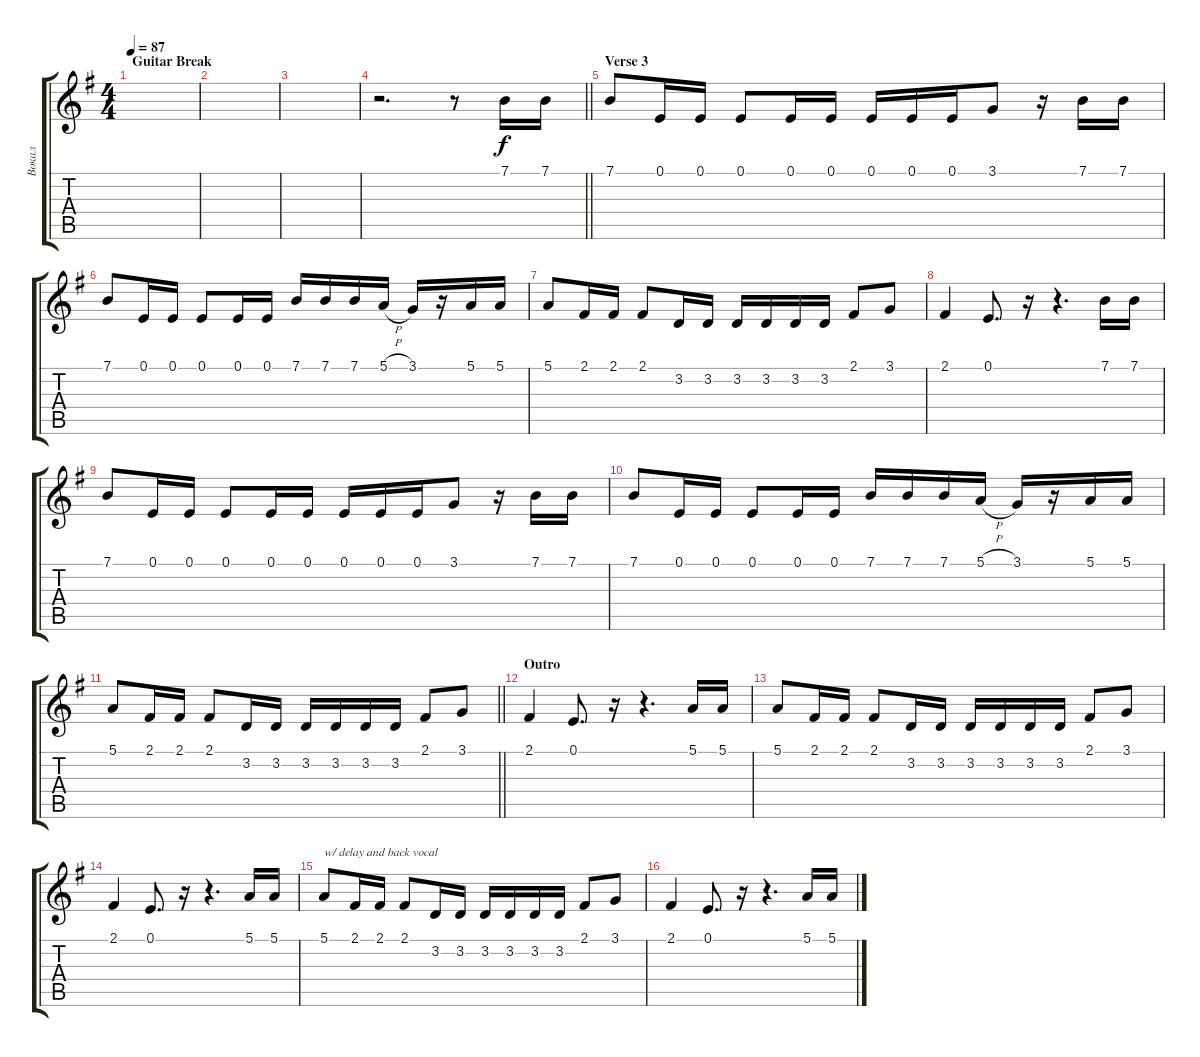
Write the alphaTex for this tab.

\track ("Вокал" "Вокал") {instrument trumpet}
\staff {score tabs}
\tuning (E4 B3 G3 D3 A2 E2) {hide}
\ts (4 4)
\section ("" "Guitar Break")
\tempo 87
\clef g2
\ks eminor
|
|
|
\barLineRight lightlight
r.2{d} r.8 7.1.16 7.1.16 |
\section ("" "Verse 3")
7.1.8 0.1.16 0.1.16 0.1.8 0.1.16 0.1.16 0.1.16 0.1.16 0.1.16 3.1.8 r.16 7.1.16 7.1.16 |
7.1.8 0.1.16 0.1.16 0.1.8 0.1.16 0.1.16 7.1.16 7.1.16 7.1.16 5.1{h}.16 3.1.16 r.16 5.1.16 5.1.16 |
5.1.8 2.1.16 2.1.16 2.1.8 3.2.16 3.2.16 3.2.16 3.2.16 3.2.16 3.2.16 2.1.8 3.1.8 |
2.1.4 0.1.8{d} r.16 r.4{d} 7.1.16 7.1.16 |
7.1.8 0.1.16 0.1.16 0.1.8 0.1.16 0.1.16 0.1.16 0.1.16 0.1.16 3.1.8 r.16 7.1.16 7.1.16 |
7.1.8 0.1.16 0.1.16 0.1.8 0.1.16 0.1.16 7.1.16 7.1.16 7.1.16 5.1{h}.16 3.1.16 r.16 5.1.16 5.1.16 |
\barLineRight lightlight
5.1.8 2.1.16 2.1.16 2.1.8 3.2.16 3.2.16 3.2.16 3.2.16 3.2.16 3.2.16 2.1.8 3.1.8 |
\section ("" "Outro")
2.1.4 0.1.8{d} r.16 r.4{d} 5.1.16 5.1.16 |
5.1.8 2.1.16 2.1.16 2.1.8 3.2.16 3.2.16 3.2.16 3.2.16 3.2.16 3.2.16 2.1.8 3.1.8 |
2.1.4 0.1.8{d} r.16 r.4{d} 5.1.16 5.1.16 |
5.1.8{txt "w/ delay and back vocal"} 2.1.16 2.1.16 2.1.8 3.2.16 3.2.16 3.2.16 3.2.16 3.2.16 3.2.16 2.1.8 3.1.8 |
2.1.4 0.1.8{d} r.16 r.4{d} 5.1.16 5.1.16
